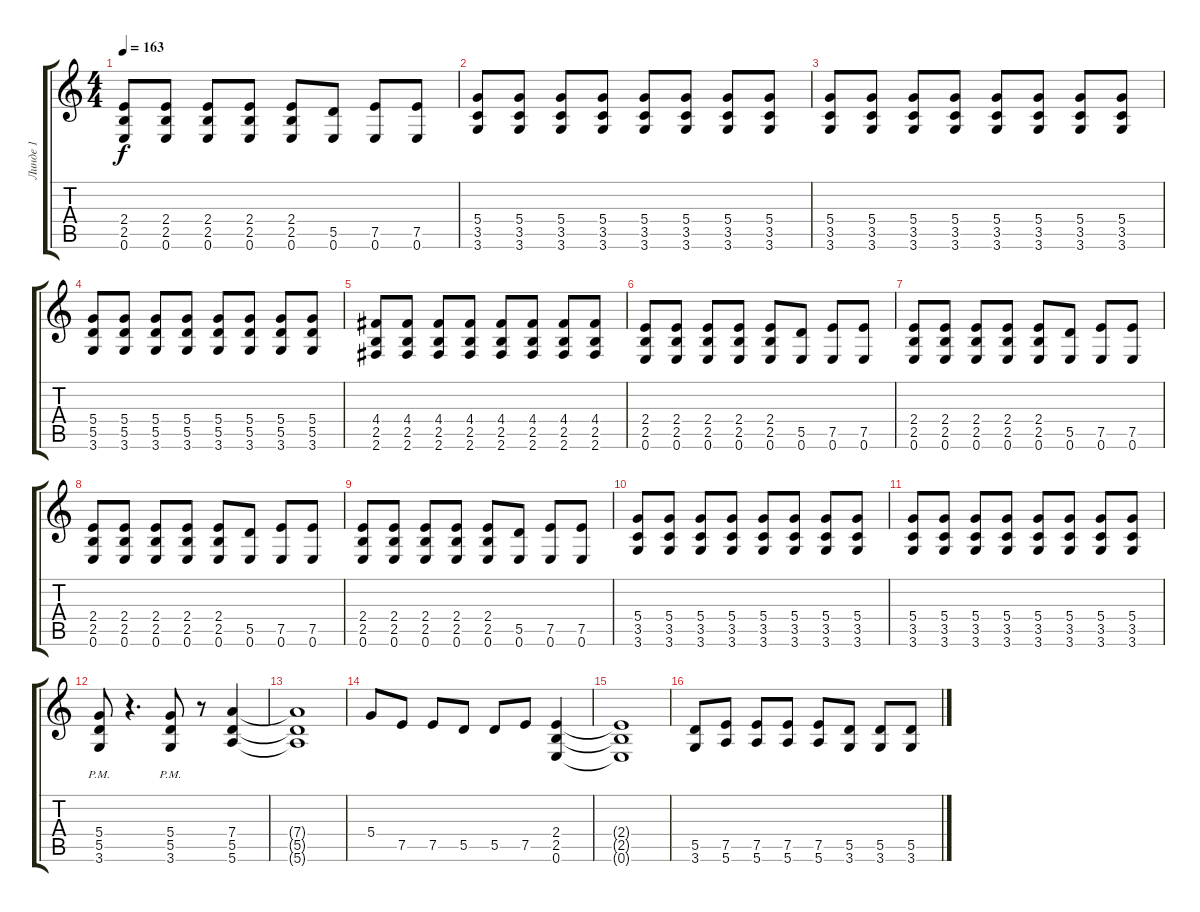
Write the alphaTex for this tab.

\track ("Линде 1" "Линде 1") {instrument distortionguitar}
\staff {score tabs}
\tuning (E4 B3 G3 D3 A2 E2) {hide}
\ts (4 4)
\tempo 163
\clef g2
\ks c
(2.4 2.5 0.6).8{dy f} (2.4 2.5 0.6).8 (2.4 2.5 0.6).8 (2.4 2.5 0.6).8 (2.4 2.5 0.6).8 (5.5 0.6).8 (7.5 0.6).8 (7.5 0.6).8 |
(5.4 3.5 3.6).8 (5.4 3.5 3.6).8 (5.4 3.5 3.6).8 (5.4 3.5 3.6).8 (5.4 3.5 3.6).8 (5.4 3.5 3.6).8 (5.4 3.5 3.6).8 (5.4 3.5 3.6).8 |
(5.4 3.5 3.6).8 (5.4 3.5 3.6).8 (5.4 3.5 3.6).8 (5.4 3.5 3.6).8 (5.4 3.5 3.6).8 (5.4 3.5 3.6).8 (5.4 3.5 3.6).8 (5.4 3.5 3.6).8 |
(5.4 5.5 3.6).8 (5.4 5.5 3.6).8 (5.4 5.5 3.6).8 (5.4 5.5 3.6).8 (5.4 5.5 3.6).8 (5.4 5.5 3.6).8 (5.4 5.5 3.6).8 (5.4 5.5 3.6).8 |
(4.4 2.5 2.6).8 (4.4 2.5 2.6).8 (4.4 2.5 2.6).8 (4.4 2.5 2.6).8 (4.4 2.5 2.6).8 (4.4 2.5 2.6).8 (4.4 2.5 2.6).8 (4.4 2.5 2.6).8 |
(2.4 2.5 0.6).8 (2.4 2.5 0.6).8 (2.4 2.5 0.6).8 (2.4 2.5 0.6).8 (2.4 2.5 0.6).8 (5.5 0.6).8 (7.5 0.6).8 (7.5 0.6).8 |
(2.4 2.5 0.6).8 (2.4 2.5 0.6).8 (2.4 2.5 0.6).8 (2.4 2.5 0.6).8 (2.4 2.5 0.6).8 (5.5 0.6).8 (7.5 0.6).8 (7.5 0.6).8 |
(2.4 2.5 0.6).8 (2.4 2.5 0.6).8 (2.4 2.5 0.6).8 (2.4 2.5 0.6).8 (2.4 2.5 0.6).8 (5.5 0.6).8 (7.5 0.6).8 (7.5 0.6).8 |
(2.4 2.5 0.6).8 (2.4 2.5 0.6).8 (2.4 2.5 0.6).8 (2.4 2.5 0.6).8 (2.4 2.5 0.6).8 (5.5 0.6).8 (7.5 0.6).8 (7.5 0.6).8 |
(5.4 3.5 3.6).8 (5.4 3.5 3.6).8 (5.4 3.5 3.6).8 (5.4 3.5 3.6).8 (5.4 3.5 3.6).8 (5.4 3.5 3.6).8 (5.4 3.5 3.6).8 (5.4 3.5 3.6).8 |
(5.4 3.5 3.6).8 (5.4 3.5 3.6).8 (5.4 3.5 3.6).8 (5.4 3.5 3.6).8 (5.4 3.5 3.6).8 (5.4 3.5 3.6).8 (5.4 3.5 3.6).8 (5.4 3.5 3.6).8 |
(5.4{pm} 5.5{pm} 3.6{pm}).8 r.4{d} (5.4{pm} 5.5{pm} 3.6{pm}).8 r.8 (7.4 5.5 5.6).4 |
(7.4{t} 5.5{t} 5.6{t}).1 |
5.4.8 7.5.8 7.5.8 5.5.8 5.5.8 7.5.8 (2.4 2.5 0.6).4 |
(2.4{t} 2.5{t} 0.6{t}).1 |
(5.5 3.6).8 (7.5 5.6).8 (7.5 5.6).8 (7.5 5.6).8 (7.5 5.6).8 (5.5 3.6).8 (5.5 3.6).8 (5.5 3.6).8
